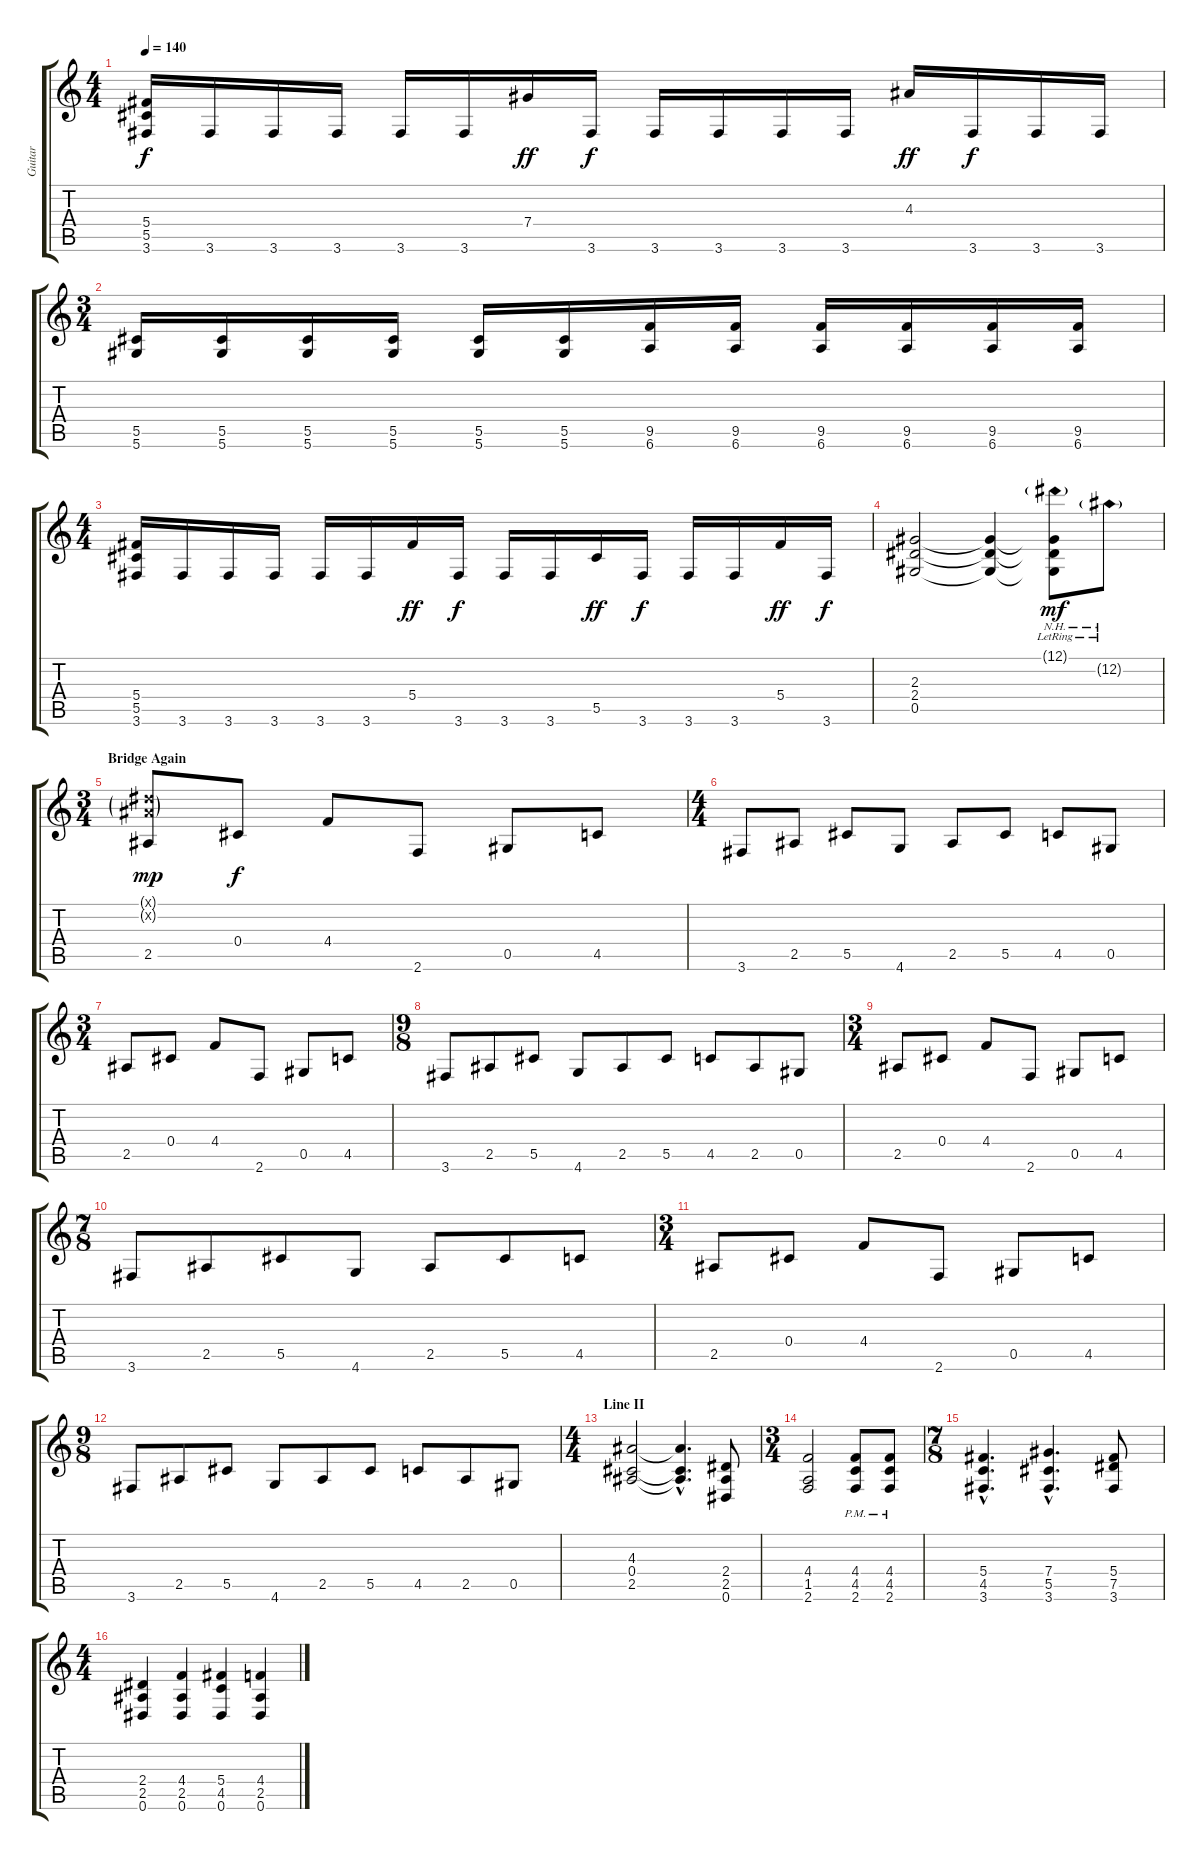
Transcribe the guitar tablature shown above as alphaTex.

\track ("Guitar" "Guitar") {instrument distortionguitar}
\staff {score tabs}
\tuning (Eb4 Bb3 Gb3 Db3 Ab2 Eb2) {hide}
\ts (4 4)
\tempo 140
\clef g2
\ks c
(5.4 5.5 3.6).16{dy f} 3.6.16 3.6.16 3.6.16 3.6.16 3.6.16 7.4.16{dy ff} 3.6.16{dy f} 3.6.16 3.6.16 3.6.16 3.6.16 4.3.16{dy ff} 3.6.16{dy f} 3.6.16 3.6.16 |
\ts (3 4)
(5.5 5.6).16 (5.5 5.6).16 (5.5 5.6).16 (5.5 5.6).16 (5.5 5.6).16 (5.5 5.6).16 (9.5 6.6).16 (9.5 6.6).16 (9.5 6.6).16 (9.5 6.6).16 (9.5 6.6).16 (9.5 6.6).16 |
\ts (4 4)
(5.4 5.5 3.6).16 3.6.16 3.6.16 3.6.16 3.6.16 3.6.16 5.4.16{dy ff} 3.6.16{dy f} 3.6.16 3.6.16 5.5.16{dy ff} 3.6.16{dy f} 3.6.16 3.6.16 5.4.16{dy ff} 3.6.16{dy f} |
(2.3 2.4 0.5).2 (2.3{t} 2.4{t} 0.5{t}).4 (12.1{nh g lr} 2.3{t} 2.4{t} 0.5{t}).8{dy mf} 12.2{nh g lr}.8 |
\ts (3 4)
\section ("" "Bridge Again")
(0.1{g x} 0.2{g x} 2.5).8{dy mp volume 13 balance 0} 0.4.8{dy f} 4.4.8 2.6.8 0.5.8 4.5.8 |
\ts (4 4)
3.6.8 2.5.8 5.5.8 4.6.8 2.5.8 5.5.8 4.5.8 0.5.8 |
\ts (3 4)
2.5.8 0.4.8 4.4.8 2.6.8 0.5.8 4.5.8 |
\ts (9 8)
3.6.8 2.5.8 5.5.8 4.6.8 2.5.8 5.5.8 4.5.8 2.5.8 0.5.8 |
\ts (3 4)
2.5.8 0.4.8 4.4.8 2.6.8 0.5.8 4.5.8 |
\ts (7 8)
3.6.8 2.5.8 5.5.8 4.6.8 2.5.8 5.5.8 4.5.8 |
\ts (3 4)
2.5.8 0.4.8 4.4.8 2.6.8 0.5.8 4.5.8 |
\ts (9 8)
3.6.8 2.5.8 5.5.8 4.6.8 2.5.8 5.5.8 4.5.8 2.5.8 0.5.8 |
\ts (4 4)
\section ("" "Line II")
(4.3 0.4 2.5).2{volume 13 balance 4} (4.3{hac t} 0.4{hac t} 2.5{hac t}).4{d} (2.4 2.5 0.6).8 |
\ts (3 4)
(4.4 1.5 2.6).2 (4.4{pm} 4.5{pm} 2.6{pm}).8 (4.4{pm} 4.5{pm} 2.6{pm}).8 |
\ts (7 8)
(5.4{hac} 4.5{hac} 3.6{hac}).4{d} (7.4{hac} 5.5{hac} 3.6{hac}).4{d} (5.4 7.5 3.6).8 |
\ts (4 4)
(2.4 2.5 0.6).4 (4.4 2.5 0.6).4 (5.4 4.5 0.6).4 (4.4 2.5 0.6).4
